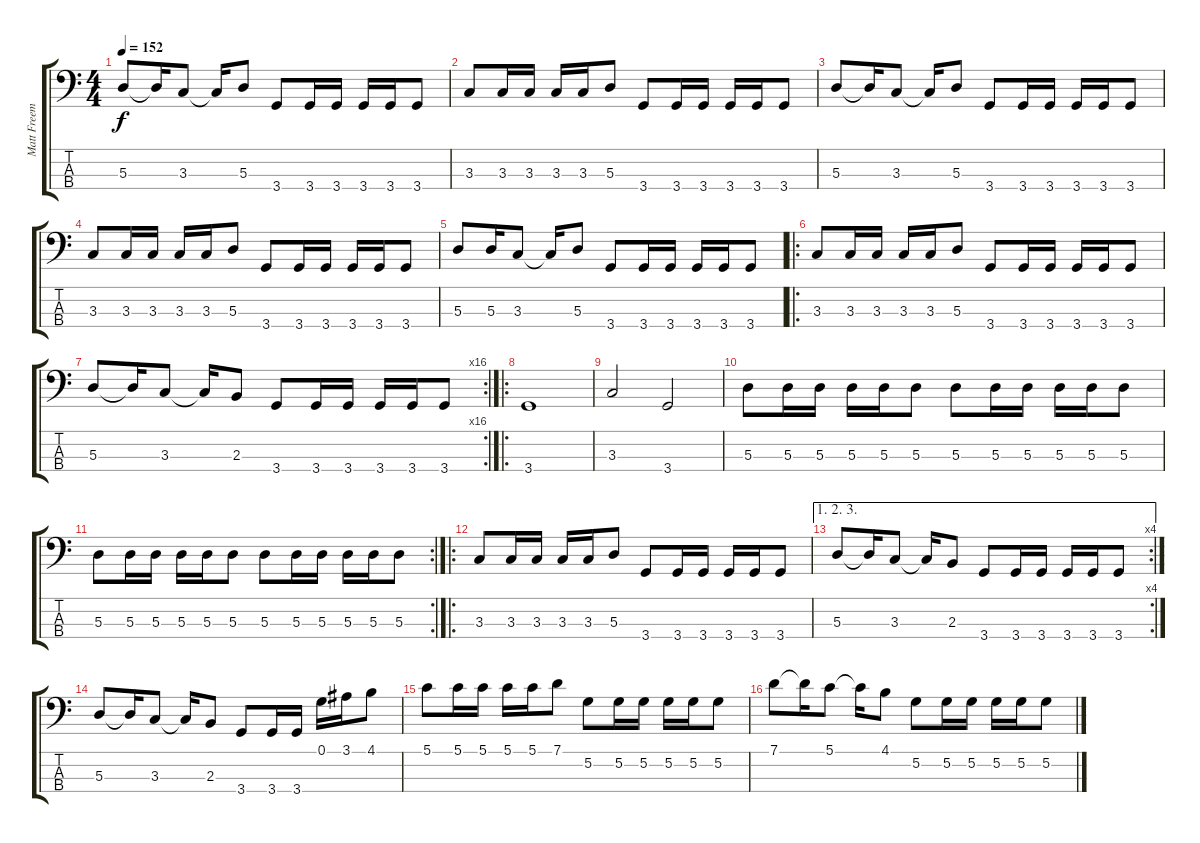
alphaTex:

\track ("Matt Freeman" "Matt Freem") {instrument electricbassfinger}
\staff {score tabs}
\tuning (G2 D2 A1 E1) {hide}
\ts (4 4)
\tempo 152
\clef f4
\ks c
5.3.8{dy f} 5.3{t}.16 3.3.8 3.3{t}.16 5.3.8 3.4.8 3.4.16 3.4.16 3.4.16 3.4.16 3.4.8 |
3.3.8 3.3.16 3.3.16 3.3.16 3.3.16 5.3.8 3.4.8 3.4.16 3.4.16 3.4.16 3.4.16 3.4.8 |
5.3.8 5.3{t}.16 3.3.8 3.3{t}.16 5.3.8 3.4.8 3.4.16 3.4.16 3.4.16 3.4.16 3.4.8 |
3.3.8 3.3.16 3.3.16 3.3.16 3.3.16 5.3.8 3.4.8 3.4.16 3.4.16 3.4.16 3.4.16 3.4.8 |
5.3.8 5.3.16 3.3.8 3.3{t}.16 5.3.8 3.4.8 3.4.16 3.4.16 3.4.16 3.4.16 3.4.8 |
\ro
3.3.8 3.3.16 3.3.16 3.3.16 3.3.16 5.3.8 3.4.8 3.4.16 3.4.16 3.4.16 3.4.16 3.4.8 |
\rc 16
5.3.8 5.3{t}.16 3.3.8 3.3{t}.16 2.3.8 3.4.8 3.4.16 3.4.16 3.4.16 3.4.16 3.4.8 |
\ro
3.4.1 |
3.3.2 3.4.2 |
5.3.8 5.3.16 5.3.16 5.3.16 5.3.16 5.3.8 5.3.8 5.3.16 5.3.16 5.3.16 5.3.16 5.3.8 |
\rc 2
5.3.8 5.3.16 5.3.16 5.3.16 5.3.16 5.3.8 5.3.8 5.3.16 5.3.16 5.3.16 5.3.16 5.3.8 |
\ro
3.3.8 3.3.16 3.3.16 3.3.16 3.3.16 5.3.8 3.4.8 3.4.16 3.4.16 3.4.16 3.4.16 3.4.8 |
\ae (1 2 3)
\rc 4
5.3.8 5.3{t}.16 3.3.8 3.3{t}.16 2.3.8 3.4.8 3.4.16 3.4.16 3.4.16 3.4.16 3.4.8 |
5.3.8 5.3{t}.16 3.3.8 3.3{t}.16 2.3.8 3.4.8 3.4.16 3.4.16 0.1.16 3.1.16 4.1.8 |
5.1.8 5.1.16 5.1.16 5.1.16 5.1.16 7.1.8 5.2.8 5.2.16 5.2.16 5.2.16 5.2.16 5.2.8 |
7.1.8 7.1{t}.16 5.1.8 5.1{t}.16 4.1.8 5.2.8 5.2.16 5.2.16 5.2.16 5.2.16 5.2.8
